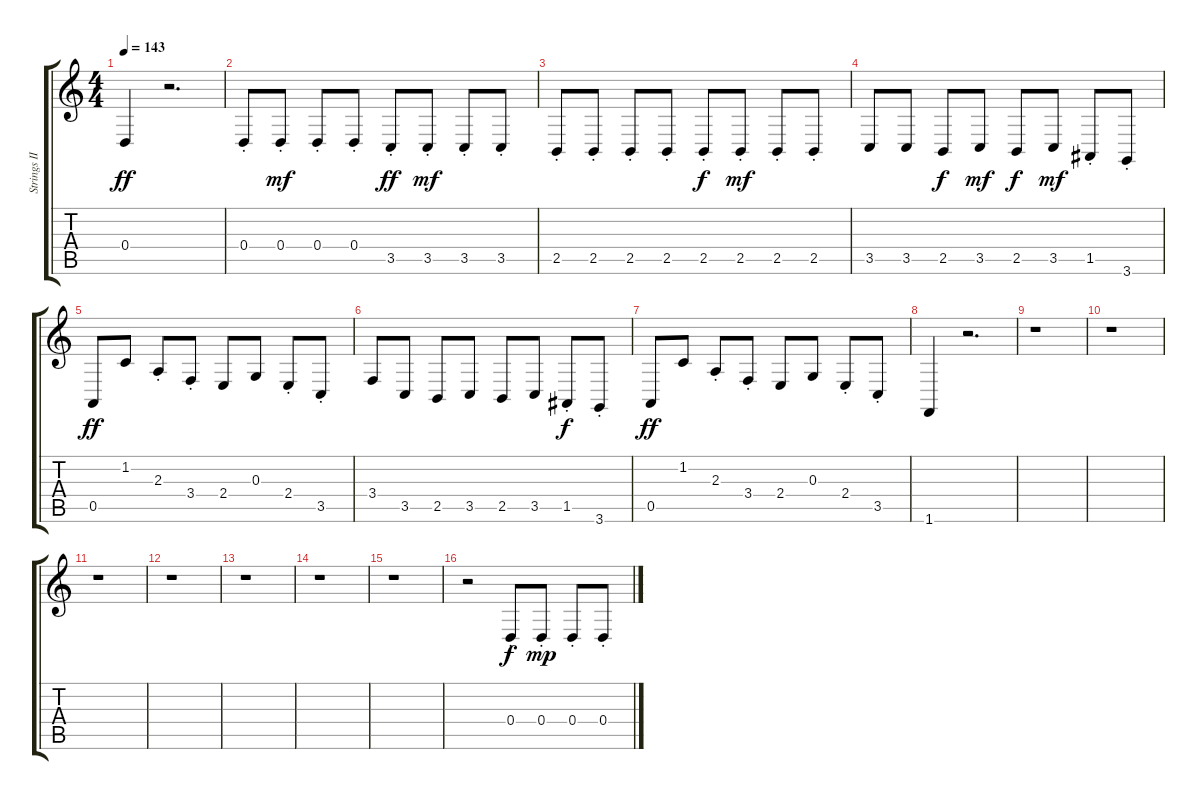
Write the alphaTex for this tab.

\track ("Strings III" "Strings II") {instrument cello}
\staff {score tabs}
\tuning (E4 B3 G3 D3 A2 E2) {hide}
\ts (4 4)
\tempo 143
\clef g2
\ks c
0.4.4{dy ff} r.2{d} |
0.4{st}.8 0.4{st}.8{dy mf} 0.4{st}.8 0.4{st}.8 3.5{st}.8{dy ff} 3.5{st}.8{dy mf} 3.5{st}.8 3.5{st}.8 |
2.5{st}.8 2.5{st}.8 2.5{st}.8 2.5{st}.8 2.5{st}.8{dy f} 2.5{st}.8{dy mf} 2.5{st}.8 2.5{st}.8 |
3.5.8 3.5.8 2.5.8{dy f} 3.5.8{dy mf} 2.5.8{dy f} 3.5.8{dy mf} 1.5{st}.8 3.6{st}.8 |
0.5.8{dy ff} 1.2.8 2.3{st}.8 3.4{st}.8 2.4.8 0.3.8 2.4{st}.8 3.5{st}.8 |
3.4.8 3.5.8 2.5.8 3.5.8 2.5.8 3.5.8 1.5{st}.8{dy f} 3.6{st}.8 |
0.5.8{dy ff} 1.2.8 2.3{st}.8 3.4{st}.8 2.4.8 0.3.8 2.4{st}.8 3.5{st}.8 |
1.6.4 r.2{d} |
r.1 |
r.1 |
r.1 |
r.1 |
r.1 |
r.1 |
r.1 |
r.2 0.4{st}.8{dy f} 0.4{st}.8{dy mp} 0.4{st}.8 0.4{st}.8
